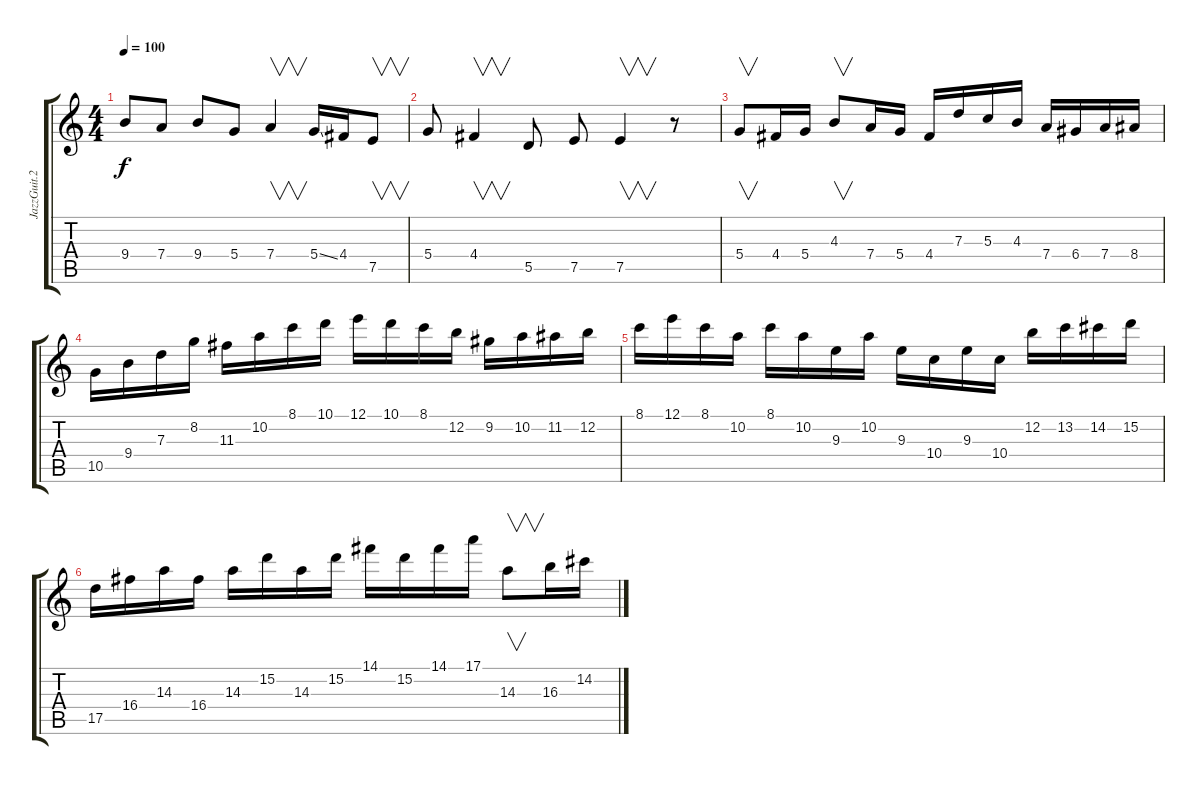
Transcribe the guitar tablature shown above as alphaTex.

\track ("JazzGuit.2" "JazzGuit.2") {instrument electricguitarjazz}
\staff {score tabs}
\tuning (E4 B3 G3 D3 A2 E2) {hide}
\ts (4 4)
\tempo 100
\clef g2
\ks c
9.4.8{dy f} 7.4.8 9.4.8 5.4.8 7.4.4{v} 5.4{ss}.16 4.4.16 7.5.8{v} |
5.4.8 4.4.4{v} 5.5.8 7.5.8 7.5.4{v} r.8 |
5.4.8{v} 4.4.16 5.4.16 4.3.8{v} 7.4.16 5.4.16 4.4.16 7.3.16 5.3.16 4.3.16 7.4.16 6.4.16 7.4.16 8.4.16 |
10.5.16 9.4.16 7.3.16 8.2.16 11.3.16 10.2.16 8.1.16 10.1.16 12.1.16 10.1.16 8.1.16 12.2.16 9.2.16 10.2.16 11.2.16 12.2.16 |
8.1.16 12.1.16 8.1.16 10.2.16 8.1.16 10.2.16 9.3.16 10.2.16 9.3.16 10.4.16 9.3.16 10.4.16 12.2.16 13.2.16 14.2.16 15.2.16 |
17.5.16 16.4.16 14.3.16 16.4.16 14.3.16 15.2.16 14.3.16 15.2.16 14.1.16 15.2.16 14.1.16 17.1.16 14.3.8{v} 16.3.16 14.2.16
